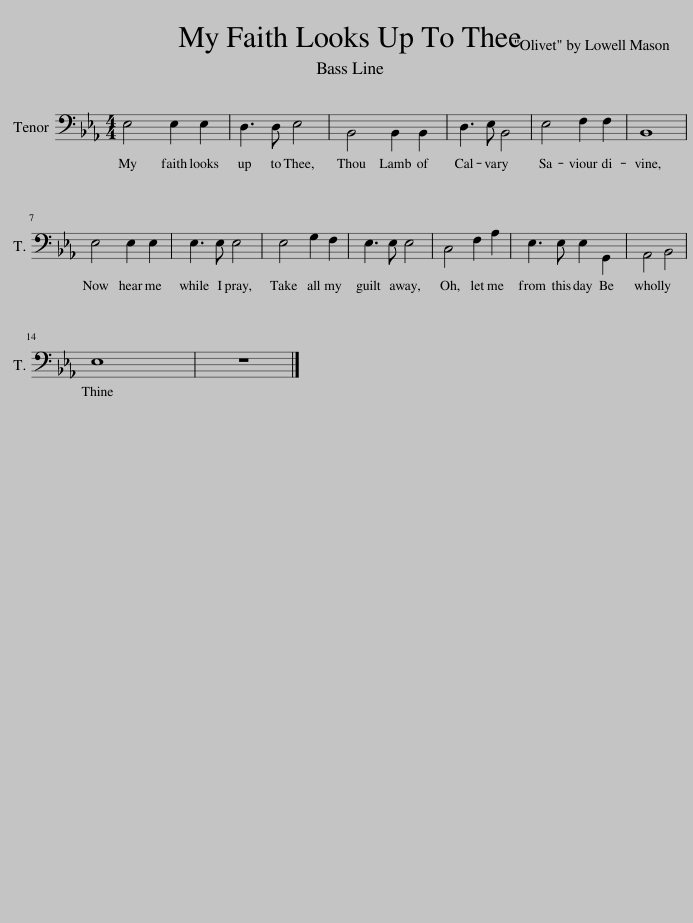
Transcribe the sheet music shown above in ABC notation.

X:1
L:1/8
M:4/4
I:linebreak $
K:Eb
V:1 bass
V:1
 E,4 E,2 E,2 | D,3 D, E,4 | B,,4 B,,2 B,,2 | D,3 E, B,,4 | E,4 F,2 F,2 | %5
 B,,8 |$ E,4 E,2 E,2 | E,3 E, E,4 | E,4 G,2 F,2 | E,3 E, E,4 | %10
 C,4 F,2 A,2 | E,3 E, E,2 G,,2 | A,,4 B,,4 |$ E,8 | z8 |] %15
